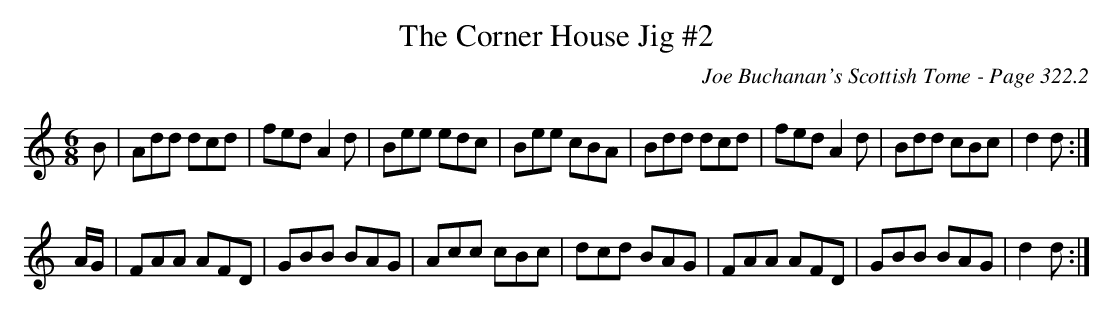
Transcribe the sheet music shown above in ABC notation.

X:1
T:Corner House Jig #2, The
C:Joe Buchanan's Scottish Tome - Page 322.2
L:1/8
M:6/8
K:C
B | Add dcd | fed A2 d | Bee edc | Bee cBA | Bdd dcd | fed A2 d | Bdd cBc | d2 d :|
A/G/ | FAA AFD | GBB BAG | Acc cBc | dcd BAG | FAA AFD | GBB BAG |d2 d :|
